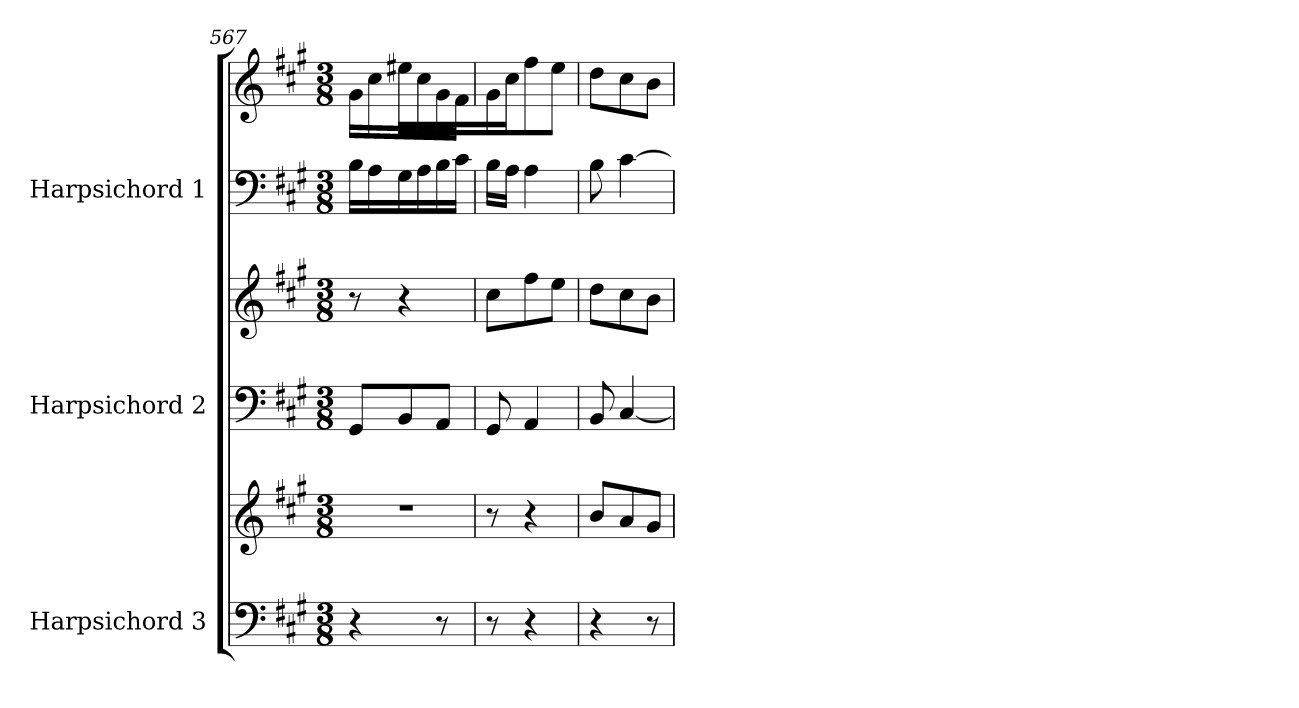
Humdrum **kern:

**kern	**kern	**kern	**kern	**kern	**kern
*part3	*part3	*part2	*part2	*part1	*part1
*staff6	*staff5	*staff4	*staff3	*staff2	*staff1
*I"Harpsichord 3	*	*I"Harpsichord 2	*	*I"Harpsichord 1	*
*I'Hp	*	*I'Hp	*	*I'Hp	*
*clefF4	*clefG2	*clefF4	*clefG2	*clefF4	*clefG2
*k[f#c#g#]	*k[f#c#g#]	*k[f#c#g#]	*k[f#c#g#]	*k[f#c#g#]	*k[f#c#g#]
*M3/8	*M3/8	*M3/8	*M3/8	*M3/8	*M3/8
=567	=567	=567	=567	=567	=567
4r	4.r	8GG#/L	8r	16B\LL	16g#\
.	.	.	.	16A\	16cc#\JJ
.	.	8BB/	4r	16G#\	16ee#X\LL
.	.	.	.	16A\	16cc#\
8r	.	8AA/J	.	16B\	16g#\
.	.	.	.	16c#\JJ	16f#\
=568	=568	=568	=568	=568	=568
8r	8r	8GG#/	8cc#\L	16B\LL	16g#\
.	.	.	.	16A\JJ	16cc#\J
4r	4r	4AA/	8ff#\	4A\	8ff#\
.	.	.	8ee\J	.	8ee\J
=569	=569	=569	=569	=569	=569
4r	8b/L	8BB/	8dd\L	8B\	8dd\L
.	8a/	[4C#/	8cc#\	[4c#\	8cc#\
8r	8g#/J	.	8b\J	.	8b\J
=	=	=	=	=	=
*-	*-	*-	*-	*-	*-
